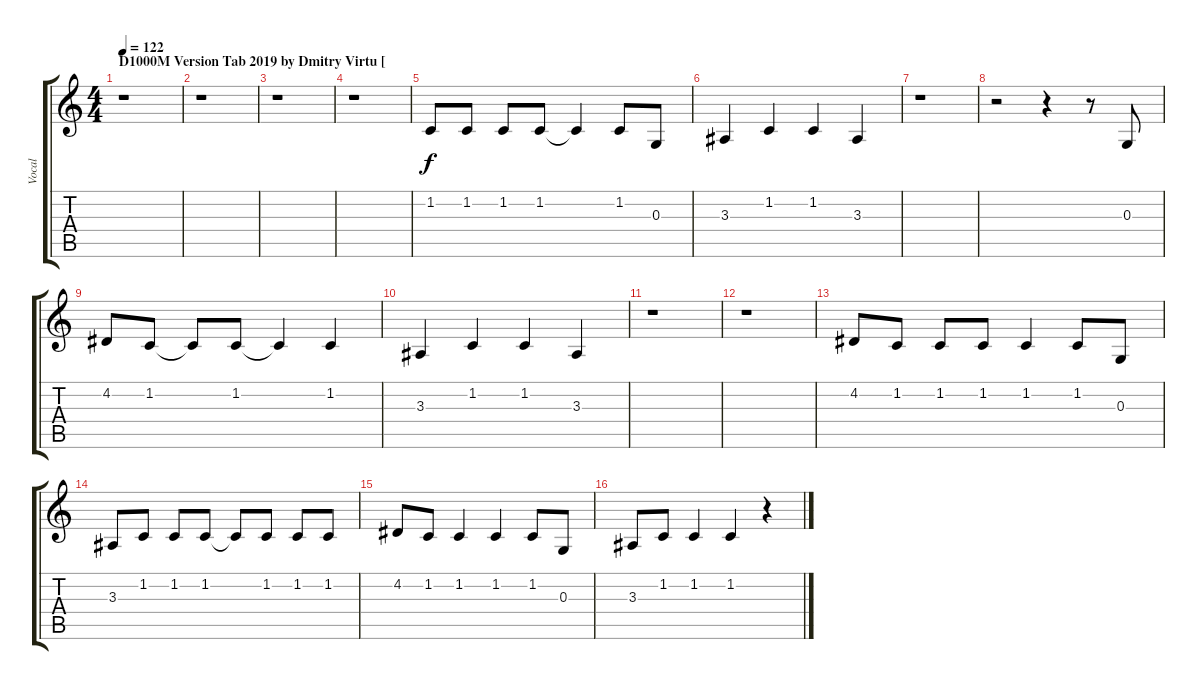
\track ("Vocal" "Vocal") {instrument bassoon}
\staff {score tabs}
\tuning (E4 B3 G3 D3 A2 E2) {hide}
\ts (4 4)
\section ("" "D1000M Version Tab 2019 by Dmitry Virtu [")
\tempo 122
\clef g2
\ks c
r.1{dy f instrument bassoon} |
r.1 |
r.1 |
r.1 |
1.2.8 1.2.8 1.2.8 1.2.8 1.2{t}.4 1.2.8 0.3.8 |
3.3.4 1.2.4 1.2.4 3.3.4 |
r.1 |
r.2 r.4 r.8 0.3.8 |
4.2.8 1.2.8 1.2{t}.8 1.2.8 1.2{t}.4 1.2.4 |
3.3.4 1.2.4 1.2.4 3.3.4 |
r.1 |
r.1 |
4.2.8 1.2.8 1.2.8 1.2.8 1.2.4 1.2.8 0.3.8 |
3.3.8 1.2.8 1.2.8 1.2.8 1.2{t}.8 1.2.8 1.2.8 1.2.8 |
4.2.8 1.2.8 1.2.4 1.2.4 1.2.8 0.3.8 |
3.3.8 1.2.8 1.2.4 1.2.4 r.4
